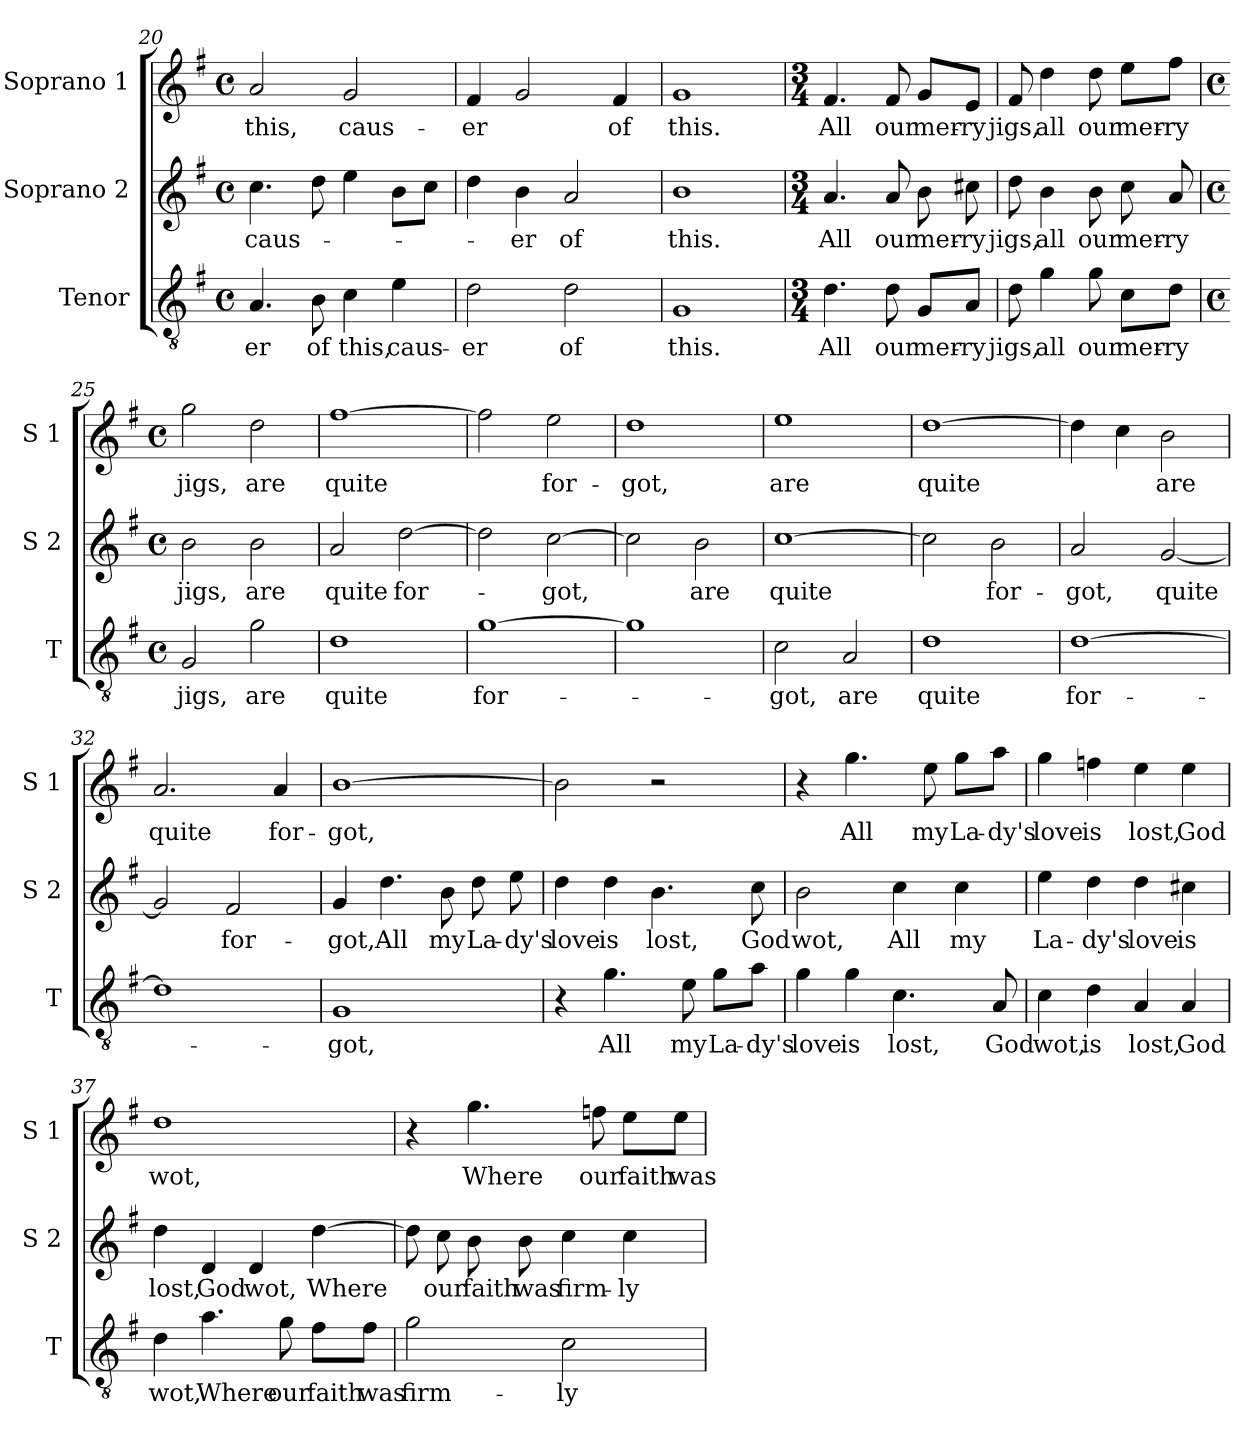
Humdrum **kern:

**kern	**text	**kern	**text	**kern	**text
*part3	*part3	*part2	*part2	*part1	*part1
*staff3	*staff3	*staff2	*staff2	*staff1	*staff1
*I"Tenor	*	*I"Soprano 2	*	*I"Soprano 1	*
*I'T	*	*I'S 2	*	*I'S 1	*
!!LO:LB:g=z
*clefGv2	*	*clefG2	*	*clefG2	*
*k[f#]	*	*k[f#]	*	*k[f#]	*
*G:	*	*G:	*	*G:	*
*M4/4	*	*M4/4	*	*M4/4	*
*met(c)	*	*met(c)	*	*met(c)	*
=20	=20	=20	=20	=20	=20
!	!LO:LY:b	!	!LO:LY:b	!	!LO:LY:b
4.A/	-er	4.cc\	caus-	2a/	this,
!	!LO:LY:b	!	!	!	!
8B\	of	8dd\	.	.	.
!	!LO:LY:b	!	!	!	!LO:LY:b
4c\	this,	4ee\	.	2g/	caus-
!	!LO:LY:b	!	!	!	!
4e\	caus-	8b\L	.	.	.
.	.	8cc\J	.	.	.
=21	=21	=21	=21	=21	=21
!	!LO:LY:b	!	!	!	!LO:LY:b
2d\	-er	4dd\	.	4f#/	-er
!	!	!	!LO:LY:b	!	!
.	.	4b\	-er	2g/	.
!	!LO:LY:b	!	!LO:LY:b	!	!
2d\	of	2a/	of	.	.
!	!	!	!	!	!LO:LY:b
.	.	.	.	4f#/	of
=22	=22	=22	=22	=22	=22
!	!LO:LY:b	!	!LO:LY:b	!	!LO:LY:b
1G	this.	1b	this.	1g	this.
=23	=23	=23	=23	=23	=23
*M3/4	*	*M3/4	*	*M3/4	*
!	!LO:LY:b	!	!LO:LY:b	!	!LO:LY:b
4.d\	All	4.a/	All	4.f#/	All
!	!LO:LY:b	!	!LO:LY:b	!	!LO:LY:b
8d\	our	8a/	our	8f#/	our
!	!LO:LY:b	!	!LO:LY:b	!	!LO:LY:b
8G/L	mer-	8b\	mer-	8g/L	mer-
!	!LO:LY:b	!	!LO:LY:b	!	!LO:LY:b
8A/J	-ry	8cc#X\	-ry	8e/J	-ry
=24	=24	=24	=24	=24	=24
!	!LO:LY:b	!	!LO:LY:b	!	!LO:LY:b
8d\	jigs,	8dd\	jigs,	8f#/	jigs,
!	!LO:LY:b	!	!LO:LY:b	!	!LO:LY:b
4g\	all	4b\	all	4dd\	all
!	!LO:LY:b	!	!LO:LY:b	!	!LO:LY:b
8g\	our	8b\	our	8dd\	our
!	!LO:LY:b	!	!LO:LY:b	!	!LO:LY:b
8c\L	mer-	8cc\	mer-	8ee\L	mer-
!	!LO:LY:b	!	!LO:LY:b	!	!LO:LY:b
8d\J	-ry	8a/	-ry	8ff#\J	-ry
=25	=25	=25	=25	=25	=25
*M4/4	*	*M4/4	*	*M4/4	*
*met(c)	*	*met(c)	*	*met(c)	*
!	!LO:LY:b	!	!LO:LY:b	!	!LO:LY:b
2G/	jigs,	2b\	jigs,	2gg\	jigs,
!	!LO:LY:b	!	!LO:LY:b	!	!LO:LY:b
2g\	are	2b\	are	2dd\	are
!!LO:PB:g=z
=26	=26	=26	=26	=26	=26
!	!LO:LY:b	!	!LO:LY:b	!	!LO:LY:b
1d	quite	2a/	quite	[1ff#	quite
!	!	!	!LO:LY:b	!	!
.	.	[2dd\	for-	.	.
=27	=27	=27	=27	=27	=27
!	!LO:LY:b	!	!	!	!
[1g	for-	2dd\]	.	2ff#\]	.
!	!	!	!LO:LY:b	!	!LO:LY:b
.	.	[2cc\	-got,	2ee\	for-
=28	=28	=28	=28	=28	=28
!	!	!	!	!	!LO:LY:b
1g]	.	2cc\]	.	1dd	-got,
!	!	!	!LO:LY:b	!	!
.	.	2b\	are	.	.
=29	=29	=29	=29	=29	=29
!	!LO:LY:b	!	!LO:LY:b	!	!LO:LY:b
2c\	-got,	[1cc	quite	1ee	are
!	!LO:LY:b	!	!	!	!
2A/	are	.	.	.	.
=30	=30	=30	=30	=30	=30
!	!LO:LY:b	!	!	!	!LO:LY:b
1d	quite	2cc\]	.	[1dd	quite
!	!	!	!LO:LY:b	!	!
.	.	2b\	for-	.	.
=31	=31	=31	=31	=31	=31
!	!LO:LY:b	!	!LO:LY:b	!	!
[1d	for-	2a/	-got,	4dd\]	.
.	.	.	.	4cc\	.
!	!	!	!LO:LY:b	!	!LO:LY:b
.	.	[2g/	quite	2b\	are
=32	=32	=32	=32	=32	=32
!	!	!	!	!	!LO:LY:b
1d]	.	2g/]	.	2.a/	quite
!	!	!	!LO:LY:b	!	!
.	.	2f#/	for-	.	.
!	!	!	!	!	!LO:LY:b
.	.	.	.	4a/	for-
!!LO:LB:g=z
=33	=33	=33	=33	=33	=33
!	!LO:LY:b	!	!LO:LY:b	!	!LO:LY:b
1G	-got,	4g/	-got,	[1b	-got,
!	!	!	!LO:LY:b	!	!
.	.	4.dd\	All	.	.
!	!	!	!LO:LY:b	!	!
.	.	8b\	my	.	.
!	!	!	!LO:LY:b	!	!
.	.	8dd\	La-	.	.
!	!	!	!LO:LY:b	!	!
.	.	8ee\	-dy's	.	.
=34	=34	=34	=34	=34	=34
!	!	!	!LO:LY:b	!	!
4r	.	4dd\	love	2b\]	.
!	!LO:LY:b	!	!LO:LY:b	!	!
4.g\	All	4dd\	is	.	.
!	!	!	!LO:LY:b	!	!
.	.	4.b\	lost,	2r	.
!	!LO:LY:b	!	!	!	!
8e\	my	.	.	.	.
!	!LO:LY:b	!	!	!	!
8g\L	La-	.	.	.	.
!	!LO:LY:b	!	!LO:LY:b	!	!
8a\J	-dy's	8cc\	God	.	.
=35	=35	=35	=35	=35	=35
!	!LO:LY:b	!	!LO:LY:b	!	!
4g\	love	2b\	wot,	4r	.
!	!LO:LY:b	!	!	!	!LO:LY:b
4g\	is	.	.	4.gg\	All
!	!LO:LY:b	!	!LO:LY:b	!	!
4.c\	lost,	4cc\	All	.	.
!	!	!	!	!	!LO:LY:b
.	.	.	.	8ee\	my
!	!	!	!LO:LY:b	!	!LO:LY:b
.	.	4cc\	my	8gg\L	La-
!	!LO:LY:b	!	!	!	!LO:LY:b
8A/	God	.	.	8aa\J	-dy's
=36	=36	=36	=36	=36	=36
!	!LO:LY:b	!	!LO:LY:b	!	!LO:LY:b
4c\	wot,	4ee\	La-	4gg\	love
!	!LO:LY:b	!	!LO:LY:b	!	!LO:LY:b
4d\	is	4dd\	-dy's	4ffn\	is
!	!LO:LY:b	!	!LO:LY:b	!	!LO:LY:b
4A/	lost,	4dd\	love	4ee\	lost,
!	!LO:LY:b	!	!LO:LY:b	!	!LO:LY:b
4A/	God	4cc#X\	is	4ee\	God
=37	=37	=37	=37	=37	=37
!	!LO:LY:b	!	!LO:LY:b	!	!LO:LY:b
4d\	wot,	4dd\	lost,	1dd	wot,
!	!LO:LY:b	!	!LO:LY:b	!	!
4.a\	Where	4d/	God	.	.
!	!	!	!LO:LY:b	!	!
.	.	4d/	wot,	.	.
!	!LO:LY:b	!	!	!	!
8g\	our	.	.	.	.
!	!LO:LY:b	!	!LO:LY:b	!	!
8f#\L	faith	[4dd\	Where	.	.
!	!LO:LY:b	!	!	!	!
8f#\J	was	.	.	.	.
!!LO:LB:g=z
=38	=38	=38	=38	=38	=38
!	!LO:LY:b	!	!	!	!
2g\	firm-	8dd\]	.	4r	.
!	!	!	!LO:LY:b	!	!
.	.	8cc\	our	.	.
!	!	!	!LO:LY:b	!	!LO:LY:b
.	.	8b\	faith	4.gg\	Where
!	!	!	!LO:LY:b	!	!
.	.	8b\	was	.	.
!	!LO:LY:b	!	!LO:LY:b	!	!
2c\	-ly	4cc\	firm-	.	.
!	!	!	!	!	!LO:LY:b
.	.	.	.	8ffn\	our
!	!	!	!LO:LY:b	!	!LO:LY:b
.	.	4cc\	-ly	8ee\L	faith
!	!	!	!	!	!LO:LY:b
.	.	.	.	8ee\J	was
=	=	=	=	=	=
*-	*-	*-	*-	*-	*-
